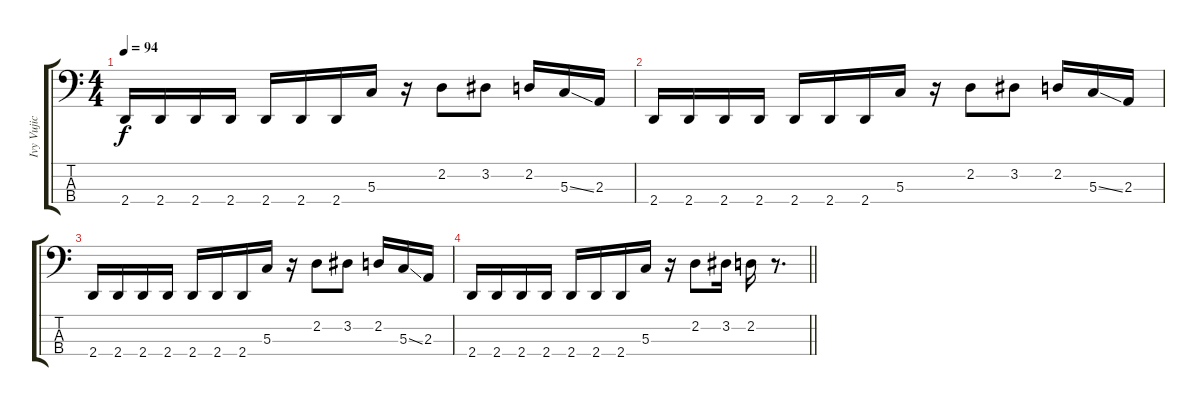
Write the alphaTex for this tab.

\track ("Ivy Vujic" "Ivy Vujic") {instrument electricbasspick}
\staff {score tabs}
\tuning (F2 C2 G1 C1) {hide}
\ts (4 4)
\tempo 94
\clef f4
\ks c
2.4.16{dy f} 2.4.16 2.4.16 2.4.16 2.4.16 2.4.16 2.4.16 5.3.16 r.16 2.2.8 3.2.8 2.2.16 5.3{ss}.16 2.3.16 |
2.4.16 2.4.16 2.4.16 2.4.16 2.4.16 2.4.16 2.4.16 5.3.16 r.16 2.2.8 3.2.8 2.2.16 5.3{ss}.16 2.3.16 |
2.4.16 2.4.16 2.4.16 2.4.16 2.4.16 2.4.16 2.4.16 5.3.16 r.16 2.2.8 3.2.8 2.2.16 5.3{ss}.16 2.3.16 |
\barLineRight lightlight
2.4.16 2.4.16 2.4.16 2.4.16 2.4.16 2.4.16 2.4.16 5.3.16 r.16 2.2.8 3.2.16 2.2.16 r.8{d}
